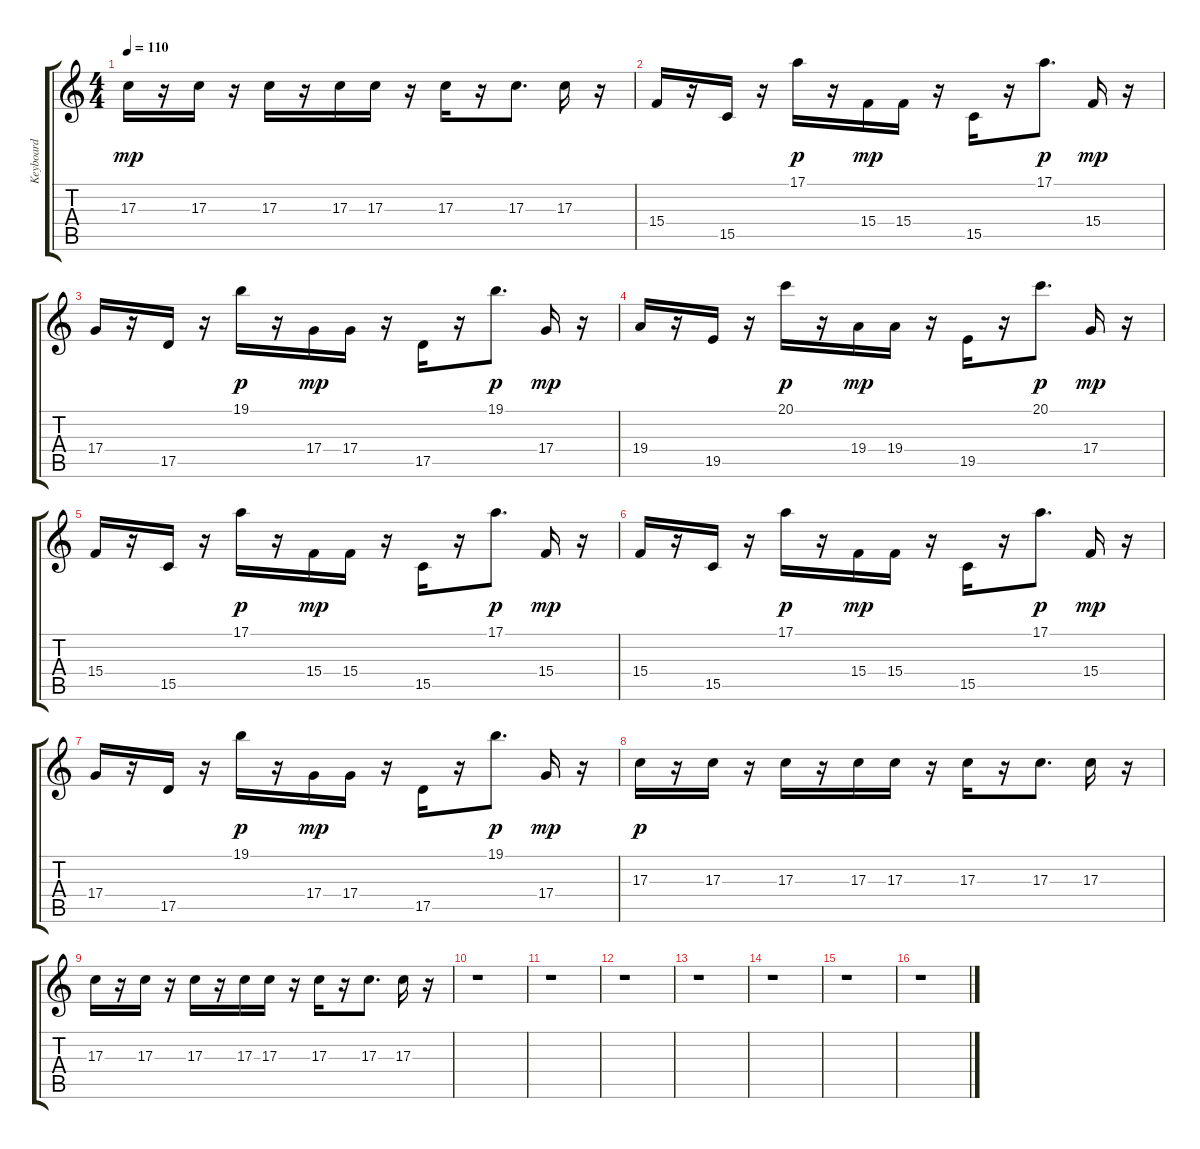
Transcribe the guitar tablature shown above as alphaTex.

\track ("Keyboard" "Keyboard") {instrument pad8sweep}
\staff {score tabs}
\tuning (E4 B3 G3 D3 A2 E2) {hide}
\ts (4 4)
\tempo 110
\clef g2
\ks c
17.3.16{dy mp} r.16 17.3.16 r.16 17.3.16 r.16 17.3.16 17.3.16 r.16 17.3.16 r.16 17.3.8{d} 17.3.16 r.16 |
15.4.16 r.16 15.5.16 r.16 17.1.16{dy p} r.16 15.4.16{dy mp} 15.4.16 r.16 15.5.16 r.16 17.1.8{d dy p} 15.4.16{dy mp} r.16 |
17.4.16 r.16 17.5.16 r.16 19.1.16{dy p} r.16 17.4.16{dy mp} 17.4.16 r.16 17.5.16 r.16 19.1.8{d dy p} 17.4.16{dy mp} r.16 |
19.4.16 r.16 19.5.16 r.16 20.1.16{dy p} r.16 19.4.16{dy mp} 19.4.16 r.16 19.5.16 r.16 20.1.8{d dy p} 17.4.16{dy mp} r.16 |
15.4.16 r.16 15.5.16 r.16 17.1.16{dy p} r.16 15.4.16{dy mp} 15.4.16 r.16 15.5.16 r.16 17.1.8{d dy p} 15.4.16{dy mp} r.16 |
15.4.16 r.16 15.5.16 r.16 17.1.16{dy p} r.16 15.4.16{dy mp} 15.4.16 r.16 15.5.16 r.16 17.1.8{d dy p} 15.4.16{dy mp} r.16 |
17.4.16 r.16 17.5.16 r.16 19.1.16{dy p} r.16 17.4.16{dy mp} 17.4.16 r.16 17.5.16 r.16 19.1.8{d dy p} 17.4.16{dy mp} r.16 |
17.3.16{dy p} r.16 17.3.16 r.16 17.3.16 r.16 17.3.16 17.3.16 r.16 17.3.16 r.16 17.3.8{d} 17.3.16 r.16 |
17.3.16 r.16 17.3.16 r.16 17.3.16 r.16 17.3.16 17.3.16 r.16 17.3.16 r.16 17.3.8{d} 17.3.16 r.16 |
r.1 |
r.1 |
r.1 |
r.1 |
r.1 |
r.1 |
r.1
